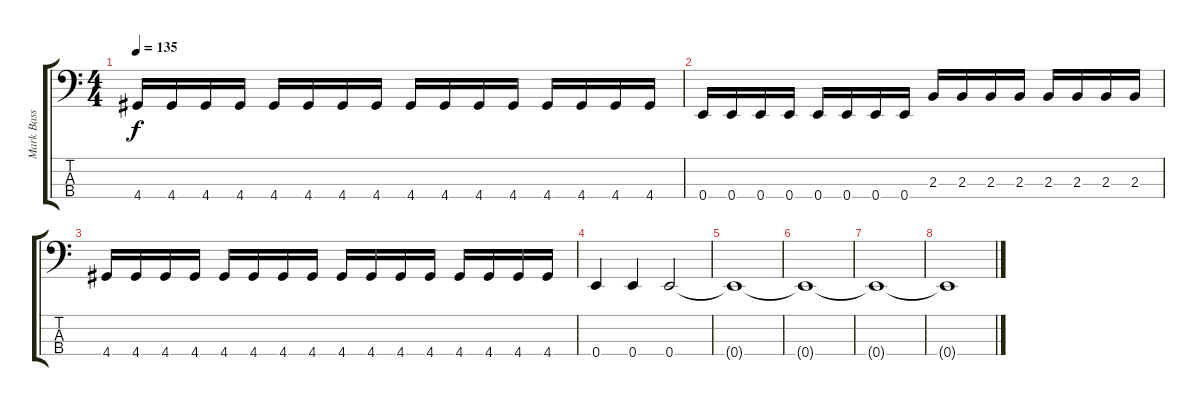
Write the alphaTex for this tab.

\track ("Mark Bass" "Mark Bass") {instrument electricbassfinger}
\staff {score tabs}
\tuning (G2 D2 A1 E1) {hide}
\ts (4 4)
\tempo 135
\clef f4
\ks c
4.4.16{dy f} 4.4.16 4.4.16 4.4.16 4.4.16 4.4.16 4.4.16 4.4.16 4.4.16 4.4.16 4.4.16 4.4.16 4.4.16 4.4.16 4.4.16 4.4.16 |
0.4.16 0.4.16 0.4.16 0.4.16 0.4.16 0.4.16 0.4.16 0.4.16 2.3.16 2.3.16 2.3.16 2.3.16 2.3.16 2.3.16 2.3.16 2.3.16 |
4.4.16 4.4.16 4.4.16 4.4.16 4.4.16 4.4.16 4.4.16 4.4.16 4.4.16 4.4.16 4.4.16 4.4.16 4.4.16 4.4.16 4.4.16 4.4.16 |
0.4.4 0.4.4 0.4.2 |
0.4{t}.1 |
0.4{t}.1 |
0.4{t}.1 |
0.4{t}.1
